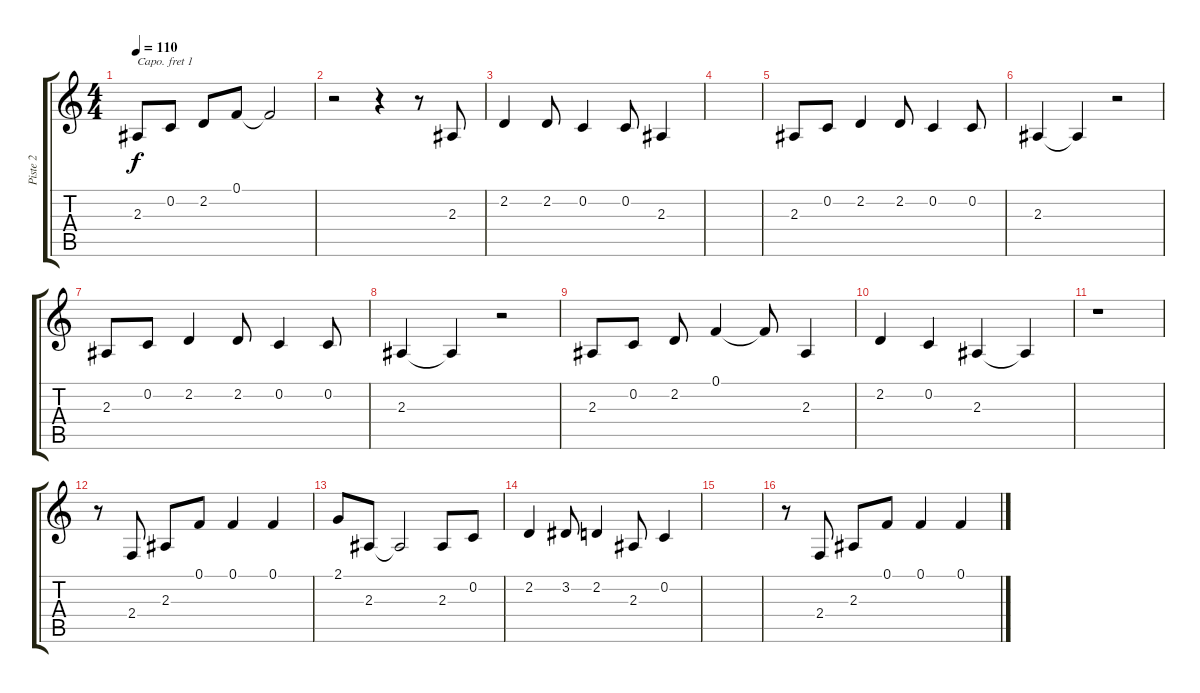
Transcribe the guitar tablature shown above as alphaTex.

\track ("Piste 2" "Piste 2") {instrument choiraahs}
\staff {score tabs}
\capo 1
\tuning (E4 B3 G3 D3 A2 E2) {hide}
\ts (4 4)
\tempo 110
\clef g2
\ks c
2.3.8{dy f} 0.2.8 2.2.8 0.1.8 0.1{t}.2 |
r.2 r.4 r.8 2.3.8 |
2.2.4 2.2.8 0.2.4 0.2.8 2.3.4 |
|
2.3.8 0.2.8 2.2.4 2.2.8 0.2.4 0.2.8 |
2.3.4 2.3{t}.4 r.2 |
2.3.8 0.2.8 2.2.4 2.2.8 0.2.4 0.2.8 |
2.3.4 2.3{t}.4 r.2 |
2.3.8 0.2.8 2.2.8 0.1.4 0.1{t}.8 2.3.4 |
2.2.4 0.2.4 2.3.4 2.3{t}.4 |
r.1 |
r.8 2.4.8 2.3.8 0.1.8 0.1.4 0.1.4 |
2.1.8 2.3.8 2.3{t}.2 2.3.8 0.2.8 |
2.2.4 3.2.8 2.2.4 2.3.8 0.2.4 |
|
r.8 2.4.8 2.3.8 0.1.8 0.1.4 0.1.4
